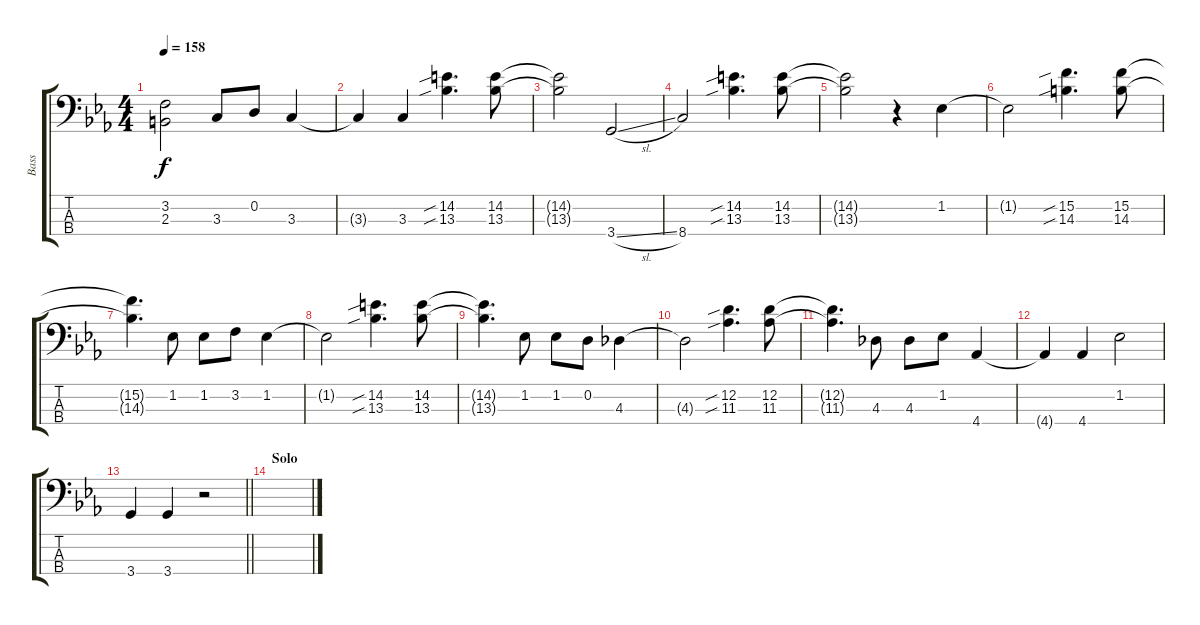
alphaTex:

\track ("Bass" "Bass") {instrument electricbassfinger}
\staff {score tabs}
\tuning (G2 D2 A1 E1) {hide}
\ts (4 4)
\tempo 158
\clef f4
\ks eb
(3.2{t} 2.3{t}).2{dy f} 3.3.8 0.2.8 3.3.4 |
3.3{t}.4 3.3.4 (14.2{sib} 13.3{sib}).4{d} (14.2 13.3).8 |
(14.2{t} 13.3{t}).2 3.4{sl}.2 |
8.4.2 (14.2{sib} 13.3{sib}).4{d} (14.2 13.3).8 |
(14.2{t} 13.3{t}).2 r.4 1.2.4 |
1.2{t}.2 (15.2{sib} 14.3{sib}).4{d} (15.2 14.3).8 |
(15.2{t} 14.3{t}).4{d} 1.2.8 1.2.8 3.2.8 1.2.4 |
1.2{t}.2 (14.2{sib} 13.3{sib}).4{d} (14.2 13.3).8 |
(14.2{t} 13.3{t}).4{d} 1.2.8 1.2.8 0.2.8 4.3.4 |
4.3{t}.2 (12.2{sib} 11.3{sib}).4{d} (12.2 11.3).8 |
(12.2{t} 11.3{t}).4{d} 4.3.8 4.3.8 1.2.8 4.4.4 |
4.4{t}.4 4.4.4 1.2.2 |
\barLineRight lightlight
3.4.4 3.4.4 r.2 |
\section ("" "Solo")
